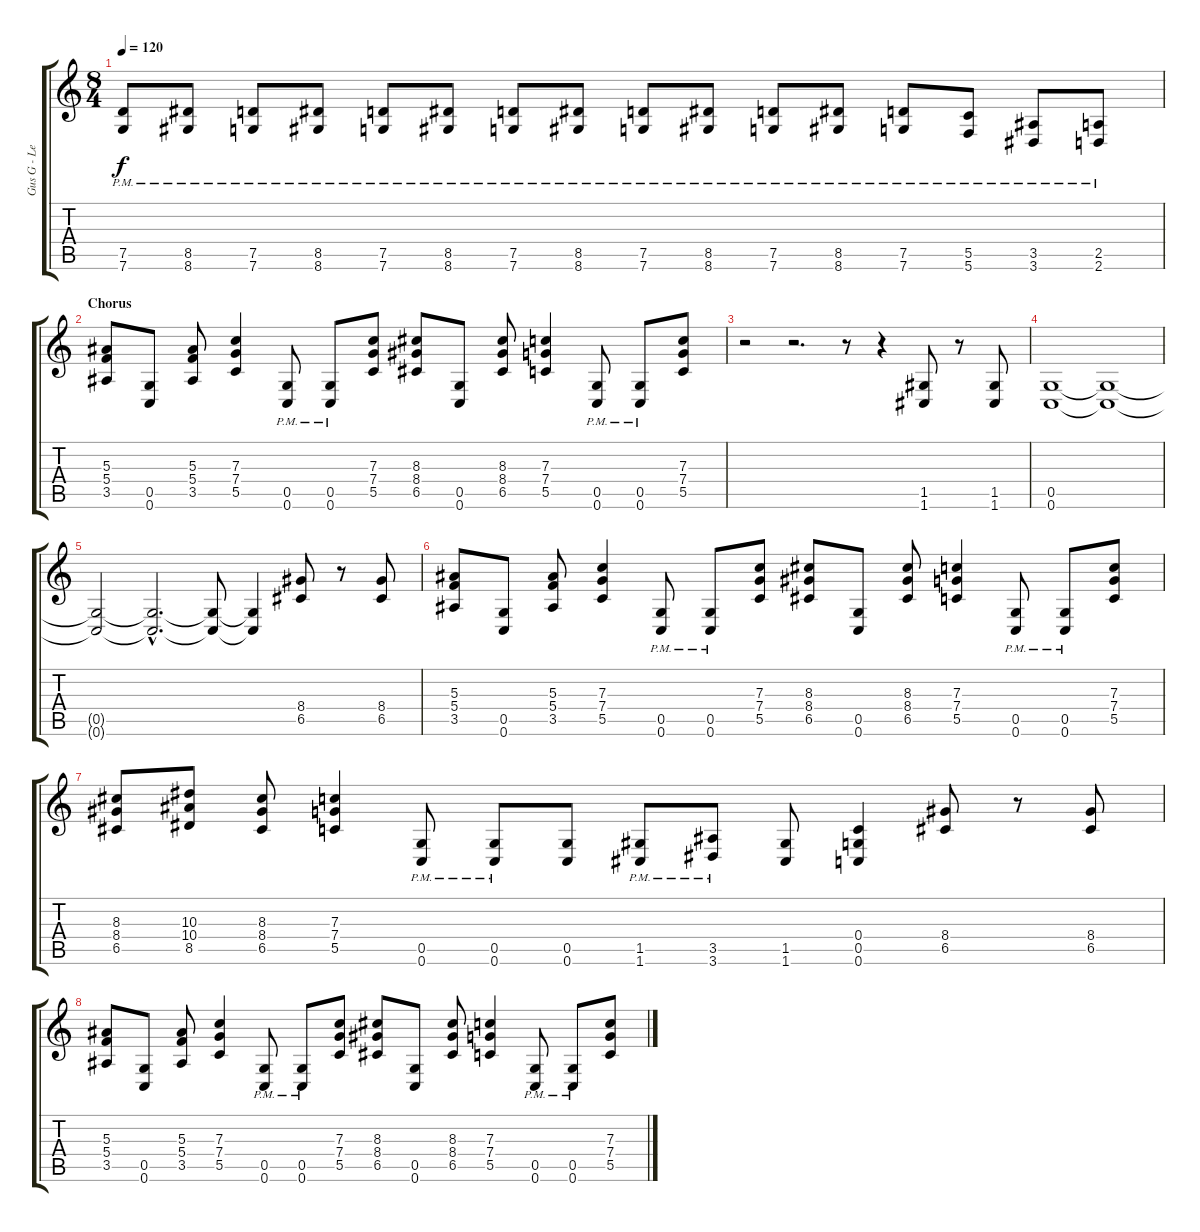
\track ("Gus G - Lead" "Gus G - Le") {instrument distortionguitar}
\staff {score tabs}
\tuning (D4 A3 F3 C3 G2 C2) {hide}
\ts (8 4)
\tempo 120
\clef g2
\ks c
(7.5{pm} 7.6{pm}).8{dy f} (8.5{pm} 8.6{pm}).8 (7.5{pm} 7.6{pm}).8 (8.5{pm} 8.6{pm}).8 (7.5{pm} 7.6{pm}).8 (8.5{pm} 8.6{pm}).8 (7.5{pm} 7.6{pm}).8 (8.5{pm} 8.6{pm}).8 (7.5{pm} 7.6{pm}).8 (8.5{pm} 8.6{pm}).8 (7.5{pm} 7.6{pm}).8 (8.5{pm} 8.6{pm}).8 (7.5{pm} 7.6{pm}).8 (5.5{pm} 5.6{pm}).8 (3.5{pm} 3.6{pm}).8 (2.5{pm} 2.6{pm}).8 |
\section ("" "Chorus")
(5.3 5.4 3.5).8{balance 3} (0.5 0.6).8 (5.3 5.4 3.5).8 (7.3 7.4 5.5).4 (0.5{pm} 0.6{pm}).8 (0.5{pm} 0.6{pm}).8 (7.3 7.4 5.5).8 (8.3 8.4 6.5).8 (0.5 0.6).8 (8.3 8.4 6.5).8 (7.3 7.4 5.5).4 (0.5{pm} 0.6{pm}).8 (0.5{pm} 0.6{pm}).8 (7.3 7.4 5.5).8 |
r.2 r.2{d} r.8 r.4 (1.5 1.6).8 r.8 (1.5 1.6).8 |
(0.5 0.6).1 (0.5{t} 0.6{t}).1 |
(0.5{t} 0.6{t}).2 (0.5{hac t} 0.6{hac t}).2{d} (0.5{t} 0.6{t}).8 (0.5{t} 0.6{t}).4 (8.4 6.5).8 r.8 (8.4 6.5).8 |
(5.3 5.4 3.5).8{balance 10} (0.5 0.6).8 (5.3 5.4 3.5).8 (7.3 7.4 5.5).4 (0.5{pm} 0.6{pm}).8 (0.5{pm} 0.6{pm}).8 (7.3 7.4 5.5).8 (8.3 8.4 6.5).8 (0.5 0.6).8 (8.3 8.4 6.5).8 (7.3 7.4 5.5).4 (0.5{pm} 0.6{pm}).8 (0.5{pm} 0.6{pm}).8 (7.3 7.4 5.5).8 |
(8.3 8.4 6.5).8 (10.3 10.4 8.5).8 (8.3 8.4 6.5).8 (7.3 7.4 5.5).4 (0.5{pm} 0.6{pm}).8 (0.5{pm} 0.6{pm}).8 (0.5 0.6).8 (1.5{pm} 1.6{pm}).8 (3.5{pm} 3.6{pm}).8 (1.5 1.6).8 (0.4 0.5 0.6).4 (8.4 6.5).8 r.8 (8.4 6.5).8 |
(5.3 5.4 3.5).8 (0.5 0.6).8 (5.3 5.4 3.5).8 (7.3 7.4 5.5).4 (0.5{pm} 0.6{pm}).8 (0.5{pm} 0.6{pm}).8 (7.3 7.4 5.5).8 (8.3 8.4 6.5).8 (0.5 0.6).8 (8.3 8.4 6.5).8 (7.3 7.4 5.5).4 (0.5{pm} 0.6{pm}).8 (0.5{pm} 0.6{pm}).8 (7.3 7.4 5.5).8
